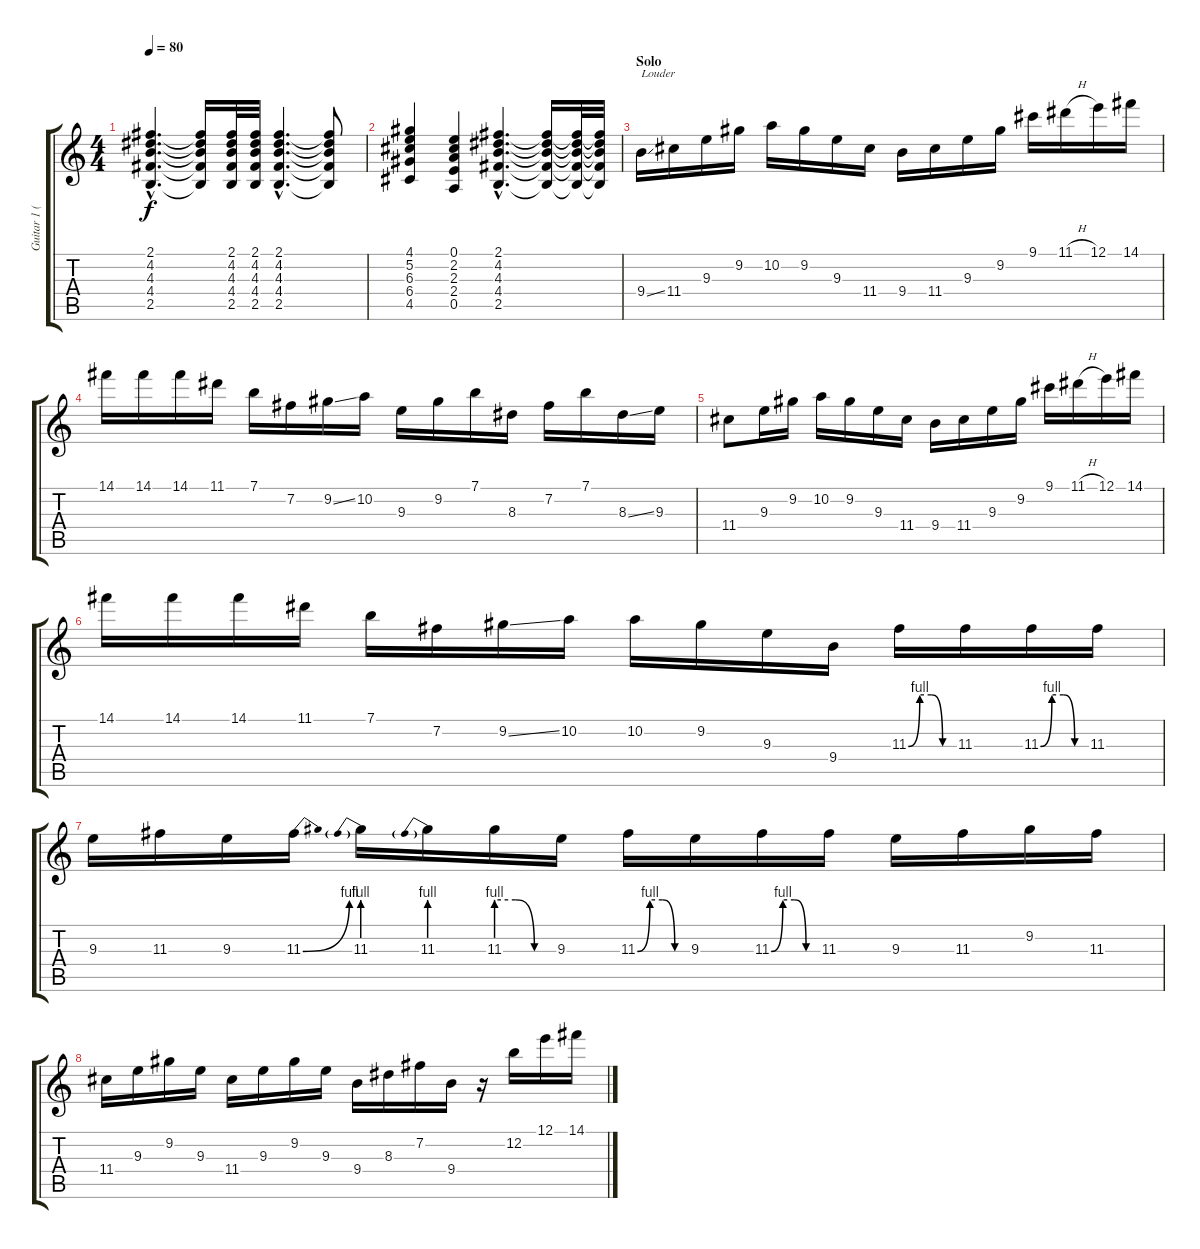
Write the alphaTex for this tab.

\track ("Guitar 1 (Solo)" "Guitar 1 (") {instrument electricguitarjazz}
\staff {score tabs}
\tuning (E4 B3 G3 D3 A2 E2) {hide}
\ts (4 4)
\tempo 80
\clef g2
\ks c
(2.1{hac} 4.2{hac} 4.3{hac} 4.4{hac} 2.5{hac}).4{d dy f} (2.1{t} 4.2{t} 4.3{t} 4.4{t} 2.5{t}).16 (2.1 4.2 4.3 4.4 2.5).32 (2.1 4.2 4.3 4.4 2.5).32 (2.1{hac} 4.2{hac} 4.3{hac} 4.4{hac} 2.5{hac}).4{d} (2.1{t} 4.2{t} 4.3{t} 4.4{t} 2.5{t}).8 |
(4.1 5.2 6.3 6.4 4.5).4 (0.1 2.2 2.3 2.4 0.5).4 (2.1{hac} 4.2{hac} 4.3{hac} 4.4{hac} 2.5{hac}).4{d} (2.1{t} 4.2{t} 4.3{t} 4.4{t} 2.5{t}).16 (2.1{t} 4.2{t} 4.3{t} 4.4{t} 2.5{t}).32 (2.1{t} 4.2{t} 4.3{t} 4.4{t} 2.5{t}).32 |
\section ("" "Solo")
9.4{ss}.16{txt "Louder" volume 16} 11.4.16 9.3.16 9.2.16 10.2.16 9.2.16 9.3.16 11.4.16 9.4.16 11.4.16 9.3.16 9.2.16 9.1.16 11.1{h}.16 12.1.16 14.1.16 |
14.1.16 14.1.16 14.1.16 11.1.16 7.1.16 7.2.16 9.2{ss}.16 10.2.16 9.3.16 9.2.16 7.1.16 8.3.16 7.2.16 7.1.16 8.3{ss}.16 9.3.16 |
11.4.8 9.3.16 9.2.16 10.2.16 9.2.16 9.3.16 11.4.16 9.4.16 11.4.16 9.3.16 9.2.16 9.1.16 11.1{h}.16 12.1.16 14.1.16 |
14.1.16 14.1.16 14.1.16 11.1.16 7.1.16 7.2.16 9.2{ss}.16 10.2.16 10.2.16 9.2.16 9.3.16 9.4.16 11.3{be (custom 0 0 15 4 30 4 45 0 60 0)}.16 11.3.16 11.3{be (custom 0 0 15 4 30 4 45 0 60 0)}.16 11.3.16 |
9.3.16 11.3.16 9.3.16 11.3{be (bend 0 0 60 4)}.16 11.3{be (prebend 0 4 60 4)}.16 11.3{be (prebend 0 4 60 4)}.16 11.3{be (custom 0 4 20 4 40 0 60 0)}.16 9.3.16 11.3{be (custom 0 0 15 4 30 4 45 0 60 0)}.16 9.3.16 11.3{be (custom 0 0 15 4 30 4 45 0 60 0)}.16 11.3.16 9.3.16 11.3.16 9.2.16 11.3.16 |
11.4.16 9.3.16 9.2.16 9.3.16 11.4.16 9.3.16 9.2.16 9.3.16 9.4.16 8.3.16 7.2.16 9.4.16 r.16 12.2.16 12.1.16 14.1.16
